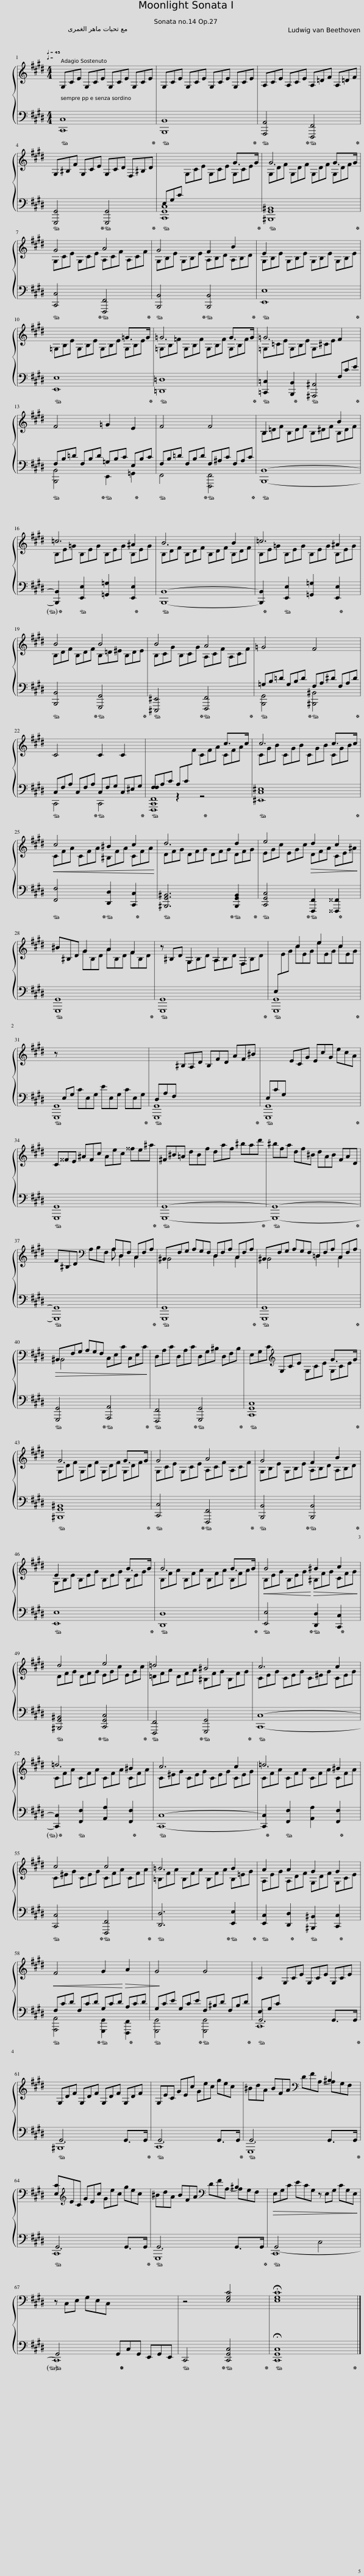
X:1
%%score { ( 1 3 ) | ( 2 4 ) }
L:1/8
Q:1/4=45
M:4/4
I:linebreak $
K:E
V:1 treble
V:3 treble
V:2 bass
V:4 bass
V:1
 (3G,CE (3G,CE (3G,CE (3G,CE | (3G,CE (3G,CE (3G,CE (3G,CE | (3A,CE (3A,CE (3A,=DF (3A,=DF |$ (3G,^B,F (3G,CE (3G,CD (3F,^B,D |[I:staff +1] (3E,G,C[I:staff -1] (3G,CE (3G,CE (3G,CE | %5
 (3G,DF (3G,DF (3G,DF (3G,DF |$ (3G,CE (3G,CE (3A,CF (3A,CF | (3G,B,E (3G,B,E (3A,B,D (3A,B,D | (3G,B,E (3G,B,E (3G,B,E (3G,B,E |$ (3=G,B,E (3G,B,E (3G,B,E (3G,B,E | %10
 (3=G,B,=F (3G,B,F (3G,B,F (3G,B,F | (3=G,=CE (3G,B,E (3G,^CE[I:staff +1] (3F,CE |$ (3F,B,=D (3F,B,D (3=G,B,C (3E,B,C | (3F,B,=D (3F,B,D (3F,^A,C (3F,A,C |[I:staff -1] (3B,=DF (3B,DF (3B,^DF (3B,DF |$ %15
 (3B,E=G (3B,EG (3B,EG (3B,EG | (3B,DF (3B,DF (3B,DF (3B,DF | (3B,E=G (3B,EG (3B,EG (3B,EG |$ (3B,DF (3B,DF (3B,=D^E (3B,DE | (3B,CG (3B,CG (3A,CF (3A,CF | %20
[I:staff +1] (3=G,B,=D (3G,B,D (3F,A,^D (3F,A,D |$ (3C,F,A, (3C,F,A, (3C,F,G, (3C,^E,G, | (3F,A,C (3A,C[I:staff -1]F (3CFA (3CFA | (3CGB (3CGB (3CGB (3CGB |$!<(! (3CFA (3CFA (3^B,FA (3CFA!<)! | %25
 (3DFG (3DFG (3DFG (3DFG | (3EGc (3EGc!>(! (3DFA (3CE^A!>)! |$ (3^B^B,D (3GB,D (3AB,D (3FB,D | (3z ^B,D (3G,B,D (3A,B,D (3F,B,D |[I:staff +1] (3E,[I:staff -1]EG (3cEG (3eEG (3cEG |$ %30
 (3z[I:staff +1] E,G, (3CE,G, (3EE,G, (3CE,G, | (3D,A,F,[I:staff -1] (3^B,A,D (3B,FD (3AF^B |[I:staff +1] (3E,CG,[I:staff -1] (3ECG (3EcG (3ecA |$ (3C^^FE (3^AFc (3Aec (3^^fe^a | (3^F^B=A (3dBf (3daf (3^bad' | %35
 (3^bfa (3df^B (3dAB (3FAD |$ (3F^B,D[K:bass] (3A,B,F, (3A,D,F, (3C,F,A, | (3^B,,F,G, (3A,G,F, (3D,F,A, (3C,F,A, | (3^B,,F,G, (3A,G,F, (3=D,F,A, (3C,F,A, |$!>(! (3^B,,F,G, (3A,G,F, (3C,E,C (3C,E,C!>)! | %40
 (3D,A,C (3D,A,C (3D,G,^B, (3D,F,B, | (3E,G,C[K:treble] (3G,CE (3G,CE (3G,CE |$ (3G,DF (3G,DF (3G,DF (3G,DF | (3G,CE (3G,CE (3A,CF (3A,CF | (3G,B,E (3G,B,E (3A,B,D (3A,B,D |$ %45
 (3G,B,E (3B,EG (3B,EG (3B,EG | (3B,FA (3B,FA (3B,FA (3B,FA |!<(! (3B,EG (3B,EG!<)!!>(! (3^B,FG (3CFG!>)! |$ (3DFG (3DFG (3EGc (3EGc | (3=DFA (3DFA (3^B,FG (3B,FG | %50
 (3CEG (3CEG (3C^EG (3CEG |$ (3CFA (3CFA (3CFA (3CFA | (3C^EG (3CEG (3CEG (3CEG | (3CFA (3CFA (3CFA (3CFA |$ (3C^EG (3CEG (3CFA (3CFA | %55
 (3=B,FA (3B,FA (3B,FA (3B,=EG | (3A,EG (3A,DF (3G,DF (3G,CE |$!<(![I:staff +1] (3F,CD (3F,CD (3G,CD!<)!!>(! (3A,CD | (3G,!>)!CE (3G,CE (3F,^B,D (3F,B,D | (3E,G,C[I:staff -1] (3G,CE (3G,CE (3G,CE |$ %60
 (3G,DF (3G,DF (3G,DF (3G,DF | (3G,EC (3GEc (3Gec (3gec | (3^BdA (3BFA[K:bass] (3DFA,- (3A,G,F, |$ (3[E,C][K:treble]EC (3GEc (3Gec (3gec | (3^BdA (3BFA[K:bass] (3DFA,- (3A,G,F, | %65
!>(! (3E,G,C (3ECG, (3z E,G, (3CG,E,!>)! |$ (3z C,E, (3G,E,C,[I:staff +1] (3G,,C,G,, (3E,,G,,E,, |[I:staff -1] z4 [E,G,C]4 | !fermata![E,G,C]8 |] %69
V:2
!ped! [C,,C,]8!ped-up! |!ped! [B,,,B,,]8!ped-up! |!ped! [A,,,A,,]4!ped-up!!ped! [F,,,F,,]4!ped-up! |$!ped! [G,,,G,,]4!ped-up!!ped! [G,,,G,,]4!ped-up! |!ped! [C,,G,,C,]8!ped-up! | %5
!ped! [^B,,,G,,^B,,]8!ped-up! |$!ped! [C,,C,]4!ped-up!!ped! [F,,,F,,]4!ped-up! |!ped! [B,,,B,,]4!ped-up!!ped! [B,,,B,,]4!ped-up! |!ped! [E,,E,]8!ped-up! |$!ped! [E,,E,]8!ped-up! | %10
!ped! [=D,,=D,]8!ped-up! |!ped! [=C,,=C,]2 [B,,,B,,]2!ped-up!!ped! [^A,,,^A,,]4!ped-up! |$!ped! [B,,,B,,]4!ped-up!!ped! E,,2 =G,,2!ped-up! |!ped! F,,4!ped-up!!ped! [F,,,F,,]4!ped-up! |!ped! [B,,,B,,]8- |$ %15
 [B,,,B,,]2!ped-up!!ped! [E,,E,]2 [=G,,=G,]2 [E,,E,]2!ped-up! |!ped! [B,,,B,,]8- | [B,,,B,,]2!ped-up!!ped! [E,,E,]2 [=G,,=G,]2 [E,,E,]2!ped-up! |$!ped! [B,,,B,,]4!ped-up!!ped! [G,,,G,,]4!ped-up! |!ped! [^E,,,^E,,]4!ped-up!!ped! [F,,,F,,]4!ped-up! | %20
!ped! [B,,,G,,]4!ped-up!!ped! [^B,,,^B,,]4!ped-up! |$!ped! C,,4!ped-up!!ped! C,,4!ped-up! |!ped! [F,,,C,,F,,]8!ped-up! |!ped! [^E,,C,^E,]8!ped-up! |$!ped! [F,,F,]4!ped-up!!ped! [D,,D,]2 [C,,C,]2!ped-up! | %25
!ped! [^B,,,G,,^B,,]6!ped-up!!ped! [B,,,G,,B,,]2!ped-up! |!ped! [C,,G,,C,]4!ped-up!!ped! [F,,,F,,]2 [^^F,,,^^F,,]2!ped-up! |$!ped! [G,,,G,,]8!ped-up! |!ped! [G,,,G,,]8!ped-up! |!ped! [G,,,G,,]8!ped-up! |$ %30
!ped! [G,,,G,,]8!ped-up! |!ped! [G,,,G,,]8!ped-up! |!ped! [G,,,G,,]8!ped-up! |$!ped! [G,,,G,,]8!ped-up! |!ped! [G,,,G,,]8-!ped-up! | %35
!ped! [G,,,G,,]8-!ped-up! |$!ped! [G,,,G,,]8!ped-up! |!ped! [G,,,G,,]8!ped-up! |!ped! [G,,,G,,]8!ped-up! |$!ped! [G,,,G,,]4!ped-up!!ped! [A,,,A,,]4!ped-up! | %40
!ped! [F,,,F,,]4!ped-up!!ped! [G,,,G,,]4!ped-up! |!ped! [C,,G,,C,]8!ped-up! |$!ped! [^B,,,G,,^B,,]8!ped-up! |!ped! [C,,C,]4!ped-up!!ped! [F,,,F,,]4!ped-up! |!ped! [B,,,B,,]4!ped-up!!ped! [B,,,B,,]4!ped-up! |$ %45
!ped! [E,,E,]8!ped-up! |!ped! [D,,D,]8!ped-up! |!ped! [E,,E,]4!ped-up!!ped! [D,,D,]2 [C,,C,]2!ped-up! |$!ped! [^B,,,G,,^B,,]4!ped-up!!ped! [C,,G,,C,]4!ped-up! |!ped! [F,,,F,,]4!ped-up!!ped! [G,,,G,,]4!ped-up! | %50
!ped! [C,,C,]8- |$ [C,,C,]2!ped-up!!ped! [F,,F,]2 [A,,A,]2 [F,,F,]2!ped-up! |!ped! [C,,C,]8- | [C,,C,]2!ped-up!!ped! [F,,F,]2 [A,,A,]2 [F,,F,]2!ped-up! |$!ped! [C,,C,]4!ped-up!!ped! [F,,,F,,]4!ped-up! | %55
!ped! [D,,D,]6!ped-up!!ped! [E,,E,]2!ped-up! |!ped! [E,,C,]2 [D,,D,]2!ped-up!!ped! [^B,,,^B,,]2 [C,,C,]2!ped-up! |$!ped! [A,,,A,,]4!ped-up!!ped! [G,,,G,,]2 [F,,,F,,]2!ped-up! |!ped! [G,,,G,,]4!ped-up!!ped! [G,,,G,,]4!ped-up! |!ped! C,,8!ped-up! |$ %60
!ped! ^B,,,8!ped-up! |!ped! C,,8!ped-up! |!ped! G,,,8!ped-up! |$!ped! C,,8!ped-up! |!ped! G,,,8!ped-up! | %65
!ped! C,,8- |$!ped! C,,8!ped-up! |!ped! C,,4!ped-up!!ped! [C,,G,,C,]4!ped-up! |!ped! !fermata![C,,G,,C,]8!ped-up! |] %69
V:3
 x8 | x8 | x8 |$ x8 | x6 G>G | %5
 G6 G>G |$ G4 A4 | G4 F2 B2 | E2 x6 |$ x6 =G>G | %10
 =G6 G>G | =G6 F2 |$ F4 =G2 E2 | F4 F4 | B,2 x4 B2 |$ %15
 =c6 ^A2 | B6 B2 | =c6 ^A2 |$ B4 B4 | B4 A4 | %20
 =G4 F4 |$ C4 C2 C2 |[I:staff +1] F,2 x4[I:staff -1] c>c | c6 c>c |$ c4 ^B2 c2 | %25
 d6 d2 | e4 d2 c2 |$ x2 G2 A2 F2 | x2 G,2 A,2 F,2 | x2 c2 e2 c2 |$ %30
 x8 | x8 | x8 |$ x8 | x8 | %35
 x8 |$ x2[K:bass] x2 (3:2:2A, D,2 C,2 | ^B,,4 D,2 C,2 | ^B,,4 =D,2 C,2 |$ ^B,,4 x4 | %40
 x8 | x2[K:treble] x4 G>G |$ G6 G>G | G4 A4 | G4 F2 B2 |$ %45
 E2 x4 B>B | B6 B>B | B4 ^B2 c2 |$ d4 e4 | =d4 ^B4 | %50
 c6 c2 |$ =d6 ^B2 | c6 c2 | =d6 ^B2 |$ c4 c4 | %55
 =B6 B2 | A2 A2 G2 G2 |$ F4 G2 A2 | G4 G4 | C2 x6 |$ %60
 x8 | x8 | x4[K:bass] x2 ^B,2 |$ x2/3[K:treble] x22/3 | x4[K:bass] x2 ^B,2 | %65
 x8 |$ x8 | x8 | x8 |] %69
V:4
 x8 | x8 | x8 |$ x8 | x8 | %5
 x8 |$ x8 | x8 | x8 |$ x8 | %10
 x8 | x8 |$ x8 | x8 | x8 |$ %15
 x8 | x8 | x8 |$ x8 | x8 | %20
 x8 |$ x8 | x2 z2 z4 | x8 |$ x8 | %25
 x8 | x8 |$ x8 | x8 | x8 |$ %30
 x8 | x8 | x8 |$ x8 | x8 | %35
 x8 |$ x8 | x8 | x8 |$ x8 | %40
 x8 | x8 |$ x8 | x8 | x8 |$ %45
 x8 | x8 | x8 |$ x8 | x8 | %50
 x8 |$ x8 | x8 | x8 |$ x8 | %55
 x8 | x8 |$ x8 | x8 | G,,6 G,,>G,, |$ %60
 G,,6 G,,>G,, | G,,6 G,,>G,, | G,,6 G,,>G,, |$ G,,6 G,,>G,, | G,,6 G,,>G,, | %65
 G,,4 C,4 |$ G,,4 x4 | x8 | x8 |] %69
